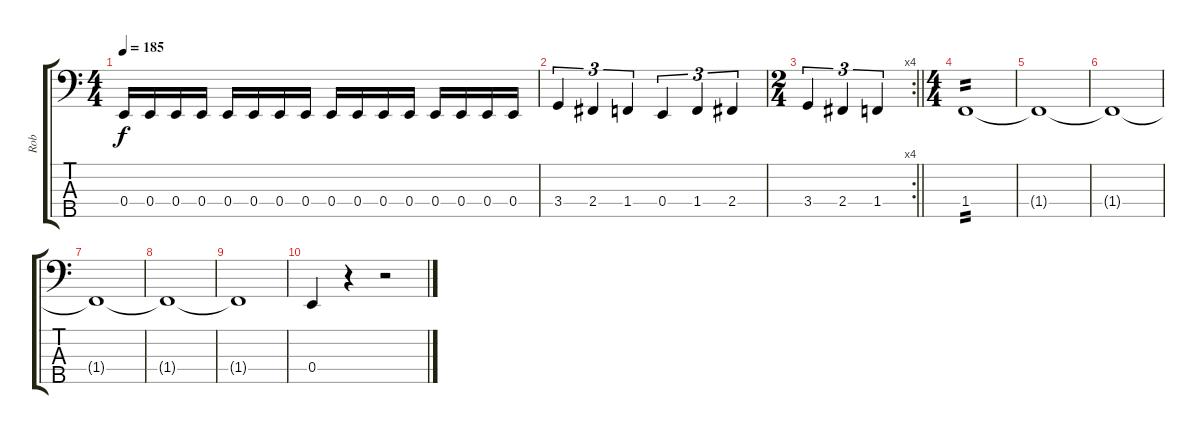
\track ("Rob" "Rob") {instrument electricbassfinger}
\staff {score tabs}
\tuning (G2 D2 A1 E1 B0) {hide}
\ts (4 4)
\tempo 185
\clef f4
\ks c
0.4.16{dy f} 0.4.16 0.4.16 0.4.16 0.4.16 0.4.16 0.4.16 0.4.16 0.4.16 0.4.16 0.4.16 0.4.16 0.4.16 0.4.16 0.4.16 0.4.16 |
3.4.4{tu (3 2)} 2.4.4{tu (3 2)} 1.4.4{tu (3 2)} 0.4.4{tu (3 2)} 1.4.4{tu (3 2)} 2.4.4{tu (3 2)} |
\rc 4
\ts (2 4)
\barLineRight lightlight
3.4.4{tu (3 2)} 2.4.4{tu (3 2)} 1.4.4{tu (3 2)} |
\ts (4 4)
1.4.1{tp 2} |
1.4{t}.1 |
1.4{t}.1 |
1.4{t}.1 |
1.4{t}.1 |
1.4{t}.1 |
0.4.4 r.4 r.2
